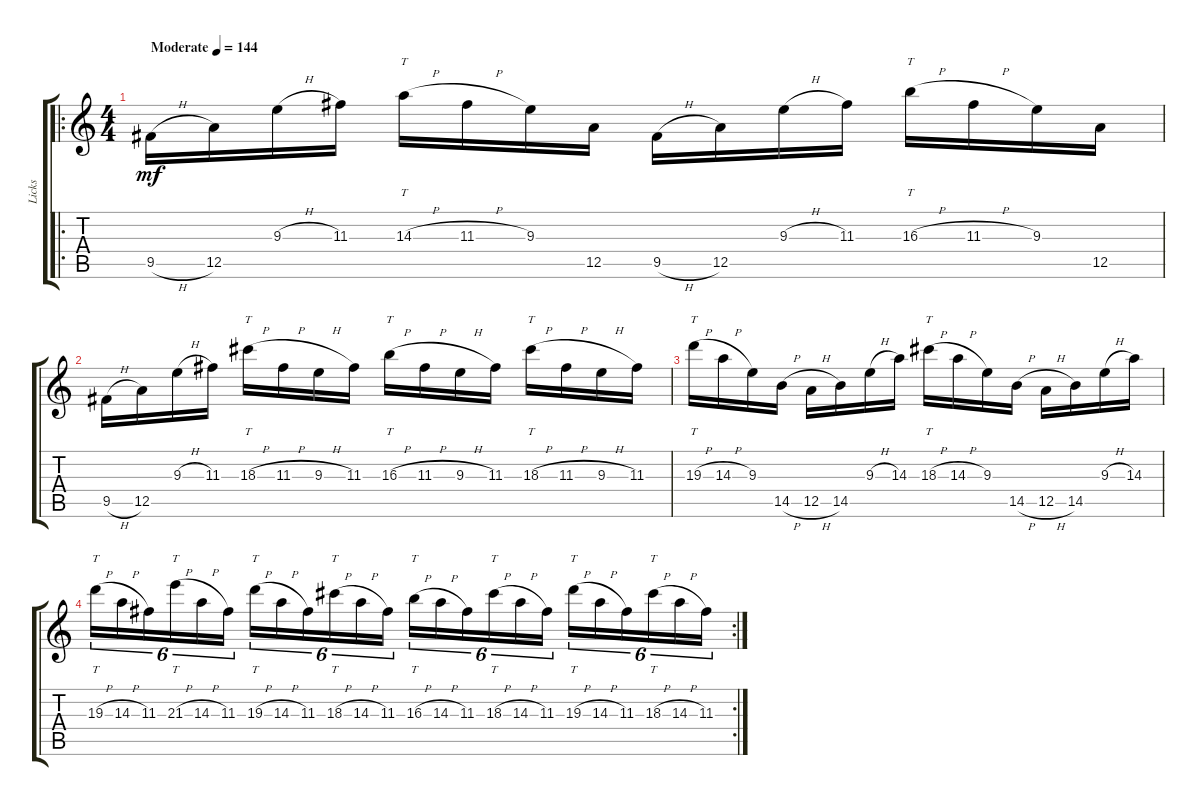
\track ("Licks" "Licks") {instrument overdrivenguitar}
\staff {score tabs}
\tuning (E4 B3 G3 D3 A2 E2) {hide}
\ro
\ts (4 4)
\tempo (144 "Moderate")
\clef g2
\ks c
9.5{h}.16{dy mf instrument overdrivenguitar} 12.5.16 9.3{h}.16 11.3.16 14.3{h}.16{tt} 11.3{h}.16 9.3.16 12.5.16 9.5{h}.16 12.5.16 9.3{h}.16 11.3.16 16.3{h}.16{tt} 11.3{h}.16 9.3.16 12.5.16 |
9.5{h}.16 12.5.16 9.3{h}.16 11.3.16 18.3{h}.16{tt} 11.3{h}.16 9.3{h}.16 11.3.16 16.3{h}.16{tt} 11.3{h}.16 9.3{h}.16 11.3.16 18.3{h}.16{tt} 11.3{h}.16 9.3{h}.16 11.3.16 |
19.3{h}.16{tt} 14.3{h}.16 9.3.16 14.5{h}.16 12.5{h}.16 14.5.16 9.3{h}.16 14.3.16 18.3{h}.16{tt} 14.3{h}.16 9.3.16 14.5{h}.16 12.5{h}.16 14.5.16 9.3{h}.16 14.3.16 |
\rc 2
19.3{h}.16{tt tu (6 4)} 14.3{h}.16{tu (6 4)} 11.3.16{tu (6 4)} 21.3{h}.16{tt tu (6 4)} 14.3{h}.16{tu (6 4)} 11.3.16{tu (6 4)} 19.3{h}.16{tt tu (6 4)} 14.3{h}.16{tu (6 4)} 11.3.16{tu (6 4)} 18.3{h}.16{tt tu (6 4)} 14.3{h}.16{tu (6 4)} 11.3.16{tu (6 4)} 16.3{h}.16{tt tu (6 4)} 14.3{h}.16{tu (6 4)} 11.3.16{tu (6 4)} 18.3{h}.16{tt tu (6 4)} 14.3{h}.16{tu (6 4)} 11.3.16{tu (6 4)} 19.3{h}.16{tt tu (6 4)} 14.3{h}.16{tu (6 4)} 11.3.16{tu (6 4)} 18.3{h}.16{tt tu (6 4)} 14.3{h}.16{tu (6 4)} 11.3.16{tu (6 4)}
